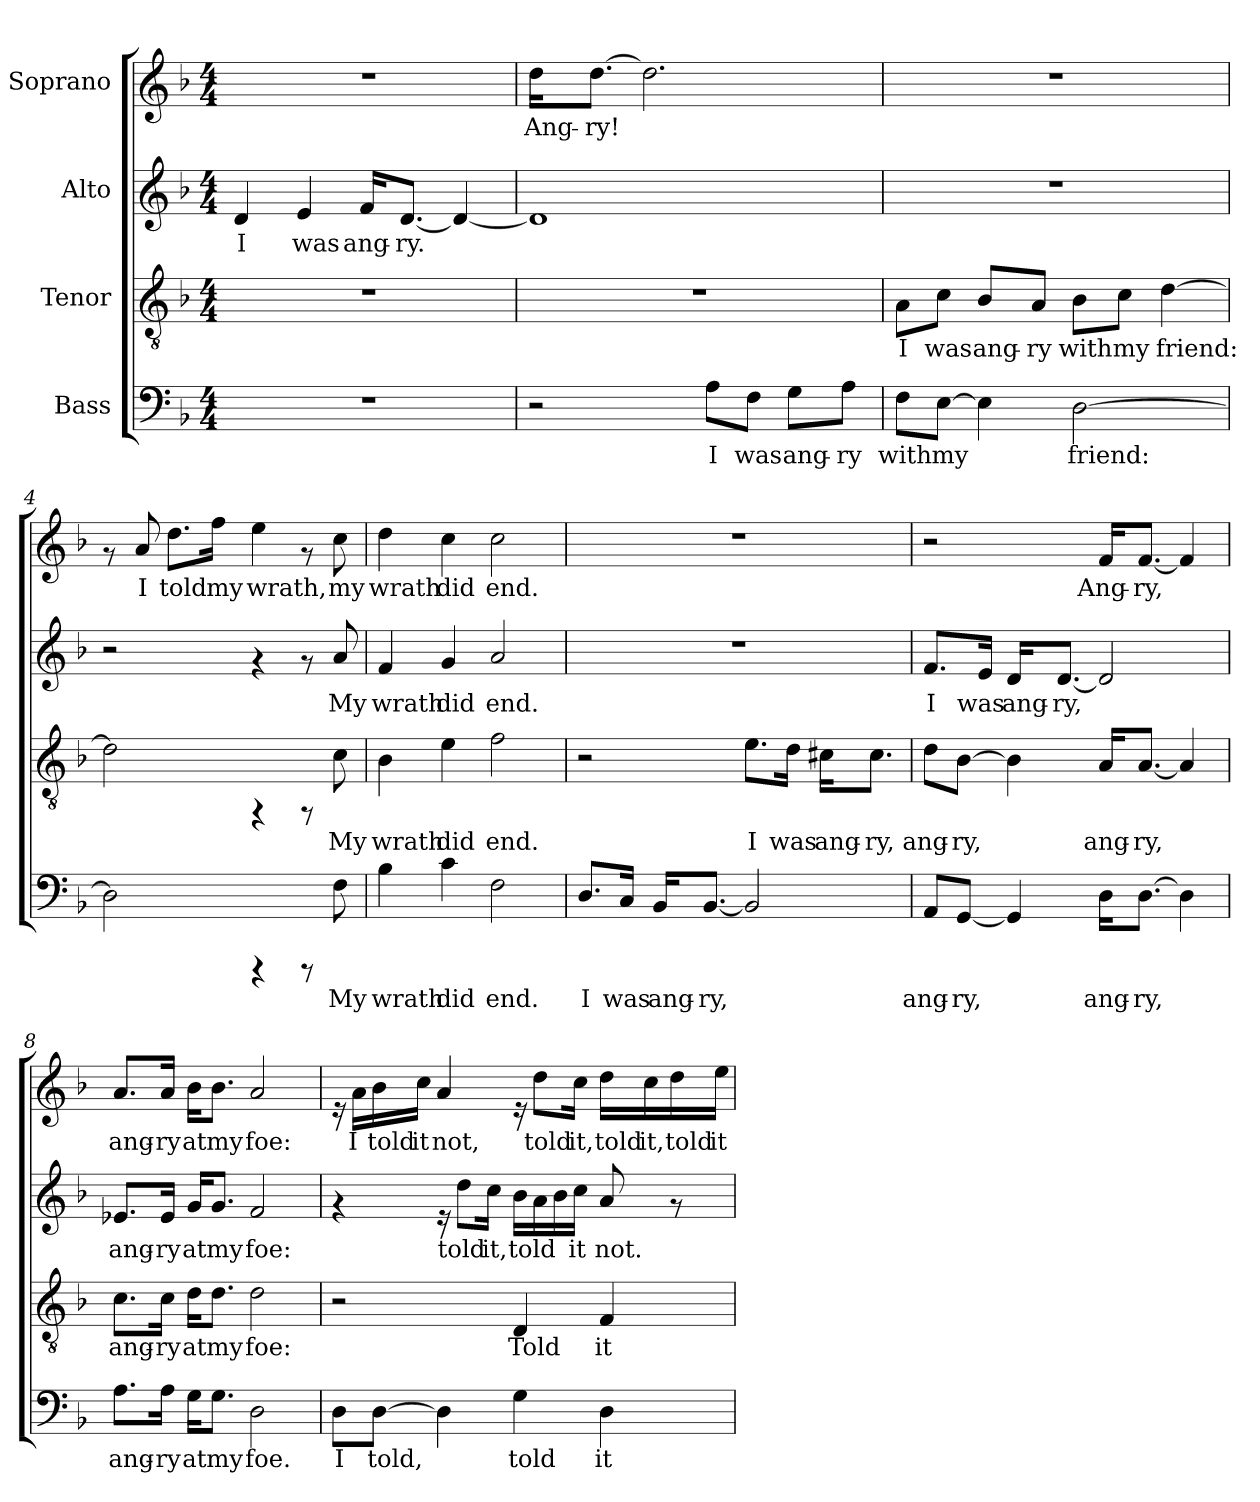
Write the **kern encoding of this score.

**kern	**text	**kern	**text	**kern	**text	**kern	**text
*part4	*part4	*part3	*part3	*part2	*part2	*part1	*part1
*staff4	*staff4	*staff3	*staff3	*staff2	*staff2	*staff1	*staff1
*I"Bass	*	*I"Tenor	*	*I"Alto	*	*I"Soprano	*
!!LO:PB:g=z
*stria5	*	*stria5	*	*stria5	*	*stria5	*
*clefF4	*	*clefGv2	*	*clefG2	*	*clefG2	*
*k[b-]	*	*k[b-]	*	*k[b-]	*	*k[b-]	*
*F:	*	*F:	*	*F:	*	*F:	*
*M4/4	*	*M4/4	*	*M4/4	*	*M4/4	*
*MM60	*	*MM60	*	*MM60	*	*MM60	*
=1	=1	=1	=1	=1	=1	=1	=1
!	!	!	!	!	!LO:LY:b:cj	!	!
1r	.	1r	.	4d/	I	1r	.
!	!	!	!	!	!LO:LY:b:cj	!	!
.	.	.	.	4e/	was	.	.
!	!	!	!	!	!LO:LY:b:cj	!	!
.	.	.	.	16f/L	ang-	.	.
!	!	!	!	!	!LO:LY:b:cj	!	!
.	.	.	.	[<8.d/J	-ry.	.	.
!	!	!	!	!	!LO:LY:b:cj	!	!
.	.	.	.	4d/_<	.	.	.
=2	=2	=2	=2	=2	=2	=2	=2
!	!	!	!	!	!LO:LY:b:cj	!	!LO:LY:b:cj
2r	.	1r	.	1d]	.	16dd\L	Ang-
!	!	!	!	!	!	!	!LO:LY:b:cj
.	.	.	.	.	.	[>8.dd\J	-ry!
!	!	!	!	!	!	!	!LO:LY:b:cj
.	.	.	.	.	.	2.dd\]	.
!	!LO:LY:b:cj	!	!	!	!	!	!
8A\L	I	.	.	.	.	.	.
!	!LO:LY:b:cj	!	!	!	!	!	!
8F\J	was	.	.	.	.	.	.
!	!LO:LY:b:cj	!	!	!	!	!	!
8G\L	ang-	.	.	.	.	.	.
!	!LO:LY:b:cj	!	!	!	!	!	!
8A\J	-ry	.	.	.	.	.	.
=3	=3	=3	=3	=3	=3	=3	=3
!	!LO:LY:b:cj	!	!LO:LY:b:cj	!	!	!	!
8F\L	with	8A\L	I	1r	.	1r	.
!	!LO:LY:b:cj	!	!LO:LY:b:cj	!	!	!	!
[>8E\J	my	8c\J	was	.	.	.	.
!	!LO:LY:b:cj	!	!LO:LY:b:cj	!	!	!	!
4E\]	.	8B-/L	ang-	.	.	.	.
!	!	!	!LO:LY:b:cj	!	!	!	!
.	.	8A/J	-ry	.	.	.	.
!	!LO:LY:b:cj	!	!LO:LY:b:cj	!	!	!	!
[>2D\	friend:	8B-\L	with	.	.	.	.
!	!	!	!LO:LY:b:cj	!	!	!	!
.	.	8c\J	my	.	.	.	.
!	!	!	!LO:LY:b:cj	!	!	!	!
.	.	[>4d\	friend:	.	.	.	.
=4	=4	=4	=4	=4	=4	=4	=4
!	!LO:LY:b:cj	!	!LO:LY:b:cj	!	!	!	!
2D\]	.	2d\]	.	2r	.	8rf	.
!	!	!	!	!	!	!	!LO:LY:b:cj
.	.	.	.	.	.	8a/	I
!	!	!	!	!	!	!	!LO:LY:b:cj
.	.	.	.	.	.	8.dd\L	told
!	!	!	!	!	!	!	!LO:LY:b:cj
.	.	.	.	.	.	16ff\J	my
!	!	!	!	!	!	!	!LO:LY:b:cj
4rCCC	.	4rFF	.	4rf	.	4ee\	wrath,
8rCCC	.	8rFF	.	8rf	.	8rf	.
!	!LO:LY:b:cj	!	!LO:LY:b:cj	!	!LO:LY:b:cj	!	!LO:LY:b:cj
8F\	My	8c\	My	8a/	My	8cc\	my
!!LO:PB:g=z
=5	=5	=5	=5	=5	=5	=5	=5
!	!LO:LY:b:cj	!	!LO:LY:b:cj	!	!LO:LY:b:cj	!	!LO:LY:b:cj
4B-\	wrath	4B-\	wrath	4f/	wrath	4dd\	wrath
!	!LO:LY:b:cj	!	!LO:LY:b:cj	!	!LO:LY:b:cj	!	!LO:LY:b:cj
4c\	did	4e\	did	4g/	did	4cc\	did
!	!LO:LY:b:cj	!	!LO:LY:b:cj	!	!LO:LY:b:cj	!	!LO:LY:b:cj
2F\	end.	2f\	end.	2a/	end.	2cc\	end.
=6	=6	=6	=6	=6	=6	=6	=6
!	!LO:LY:b:cj	!	!	!	!	!	!
8.D/L	I	2r	.	1r	.	1r	.
!	!LO:LY:b:cj	!	!	!	!	!	!
16C/J	was	.	.	.	.	.	.
!	!LO:LY:b:cj	!	!	!	!	!	!
16BB-/L	ang-	.	.	.	.	.	.
!	!LO:LY:b:cj	!	!	!	!	!	!
[<8.BB-/J	-ry,	.	.	.	.	.	.
!	!LO:LY:b:cj	!	!LO:LY:b:cj	!	!	!	!
2BB-/]	.	8.e\L	I	.	.	.	.
!	!	!	!LO:LY:b:cj	!	!	!	!
.	.	16d\J	was	.	.	.	.
!	!	!	!LO:LY:b:cj	!	!	!	!
.	.	16c#X\L	ang-	.	.	.	.
!	!	!	!LO:LY:b:cj	!	!	!	!
.	.	8.c#\J	-ry,	.	.	.	.
=7	=7	=7	=7	=7	=7	=7	=7
!	!LO:LY:b:cj	!	!LO:LY:b:cj	!	!LO:LY:b:cj	!	!
8AA/L	ang-	8d\L	ang-	8.f/L	I	2r	.
!	!LO:LY:b:cj	!	!LO:LY:b:cj	!	!	!	!
[<8GG/J	-ry,	[>8B-\J	-ry,	.	.	.	.
!	!	!	!	!	!LO:LY:b:cj	!	!
.	.	.	.	16e/J	was	.	.
!	!LO:LY:b:cj	!	!LO:LY:b:cj	!	!LO:LY:b:cj	!	!
4GG/]	.	4B-\]	.	16d/L	ang-	.	.
!	!	!	!	!	!LO:LY:b:cj	!	!
.	.	.	.	[<8.d/J	-ry,	.	.
!	!LO:LY:b:cj	!	!LO:LY:b:cj	!	!LO:LY:b:cj	!	!LO:LY:b:cj
16D\L	ang-	16A/L	ang-	2d/]	.	16f/L	Ang-
!	!LO:LY:b:cj	!	!LO:LY:b:cj	!	!	!	!LO:LY:b:cj
[>8.D\J	-ry,	[<8.A/J	-ry,	.	.	[<8.f/J	-ry,
!	!LO:LY:b:cj	!	!LO:LY:b:cj	!	!	!	!LO:LY:b:cj
4D\]	.	4A/]	.	.	.	4f/]	.
=8	=8	=8	=8	=8	=8	=8	=8
!	!LO:LY:b:cj	!	!LO:LY:b:cj	!	!LO:LY:b:cj	!	!LO:LY:b:cj
8.A\L	ang-	8.c\L	ang-	8.e-X/L	ang-	8.a/L	ang-
!	!LO:LY:b:cj	!	!LO:LY:b:cj	!	!LO:LY:b:cj	!	!LO:LY:b:cj
16A\J	-ry	16c\J	-ry	16e-/J	-ry	16a/J	-ry
!	!LO:LY:b:cj	!	!LO:LY:b:cj	!	!LO:LY:b:cj	!	!LO:LY:b:cj
16G\L	at	16d\L	at	16g/L	at	16b-\L	at
!	!LO:LY:b:cj	!	!LO:LY:b:cj	!	!LO:LY:b:cj	!	!LO:LY:b:cj
8.G\J	my	8.d\J	my	8.g/J	my	8.b-\J	my
!	!LO:LY:b:cj	!	!LO:LY:b:cj	!	!LO:LY:b:cj	!	!LO:LY:b:cj
2D\	foe.	2d\	foe:	2f/	foe:	2a/	foe:
!!LO:PB:g=z
=9	=9	=9	=9	=9	=9	=9	=9
!	!LO:LY:b:cj	!	!	!	!	!	!
8D\L	I	2r	.	4rf	.	16re	.
!	!	!	!	!	!	!	!LO:LY:b:cj
.	.	.	.	.	.	16a\L	I
!	!LO:LY:b:cj	!	!	!	!	!	!LO:LY:b:cj
[>8D\J	told,	.	.	.	.	16b-\	told
!	!	!	!	!	!	!	!LO:LY:b:cj
.	.	.	.	.	.	16cc\J	it
!	!LO:LY:b:cj	!	!	!	!	!	!LO:LY:b:cj
4D\]	.	.	.	16re	.	4a/	not,
!	!	!	!	!	!LO:LY:b:cj	!	!
.	.	.	.	8dd\L	told	.	.
!	!	!	!	!	!LO:LY:b:cj	!	!
.	.	.	.	16cc\J	it,	.	.
!	!LO:LY:b:cj	!	!LO:LY:b:cj	!	!LO:LY:b:cj	!	!
4G\	told	4D/	Told	16b-\L	told-	16re	.
!	!	!	!	!	!LO:LY:b:cj	!	!LO:LY:b:cj
.	.	.	.	16a\	--	8dd\L	told
!	!	!	!	!	!LO:LY:b:cj	!	!
.	.	.	.	16b-\	--	.	.
!	!	!	!	!	!LO:LY:b:cj	!	!LO:LY:b:cj
.	.	.	.	16cc\J	-it	16cc\J	it,
!	!LO:LY:b:cj	!	!LO:LY:b:cj	!	!LO:LY:b:cj	!	!LO:LY:b:cj
4D\	it	4F/	it	8a/	not.	16dd\L	told
!	!	!	!	!	!	!	!LO:LY:b:cj
.	.	.	.	.	.	16cc\	it,
!	!	!	!	!	!	!	!LO:LY:b:cj
.	.	.	.	8rf	.	16dd\	told
!	!	!	!	!	!	!	!LO:LY:b:cj
.	.	.	.	.	.	16ee\J	it
=	=	=	=	=	=	=	=
*-	*-	*-	*-	*-	*-	*-	*-
